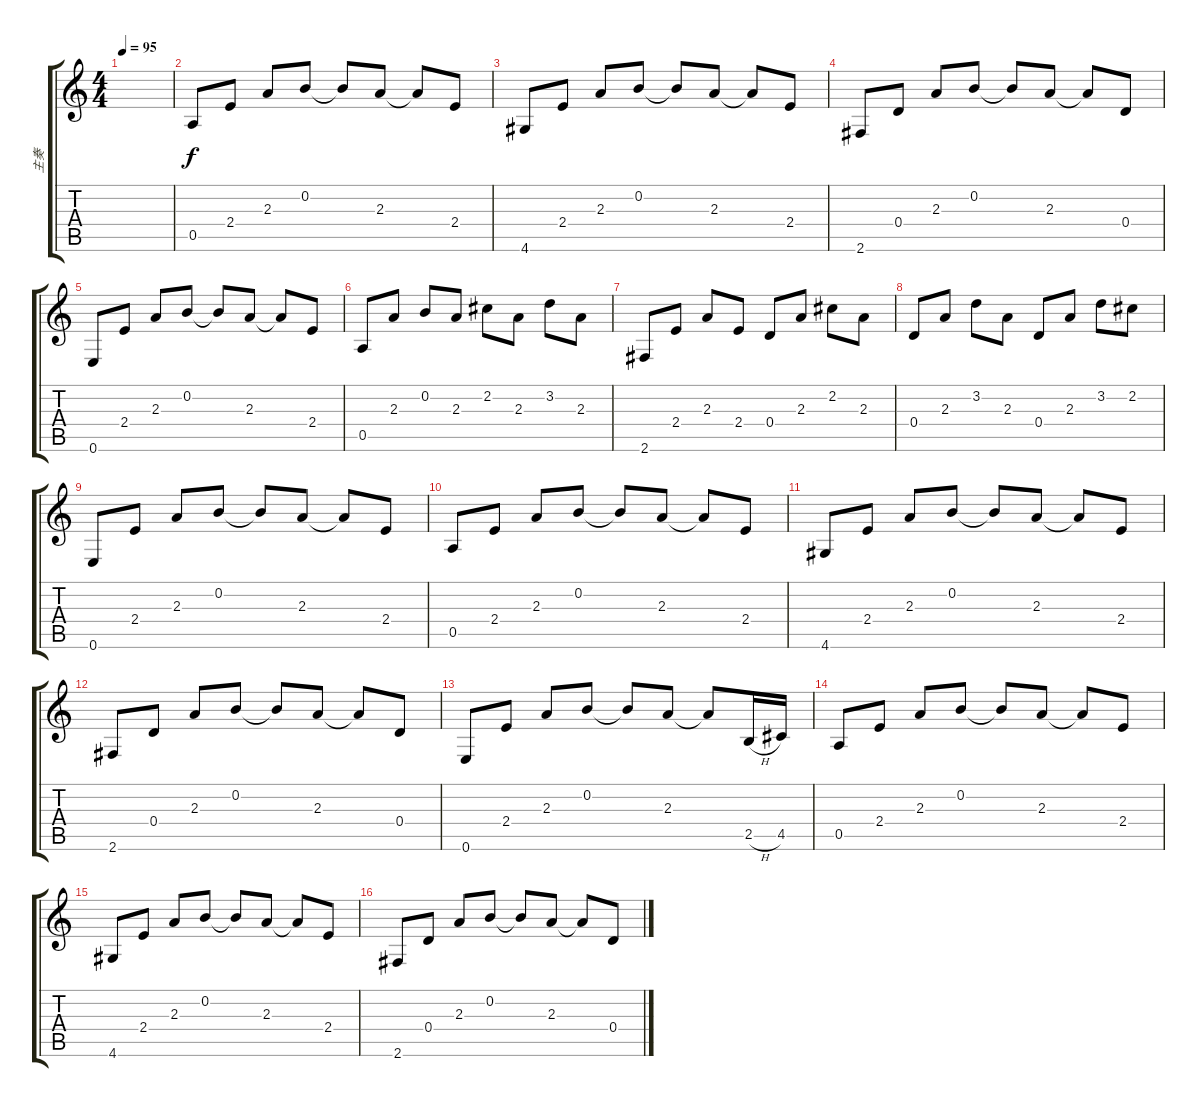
\track ("主奏" "主奏") {instrument acousticguitarsteel}
\staff {score tabs}
\tuning (E4 B3 G3 D3 A2 E2) {hide}
\ts (4 4)
\tempo 95
\clef g2
\ks c
|
0.5.8 2.4.8 2.3.8 0.2.8 0.2{t}.8 2.3.8 2.3{t}.8 2.4.8 |
4.6.8 2.4.8 2.3.8 0.2.8 0.2{t}.8 2.3.8 2.3{t}.8 2.4.8 |
2.6.8 0.4.8 2.3.8 0.2.8 0.2{t}.8 2.3.8 2.3{t}.8 0.4.8 |
0.6.8 2.4.8 2.3.8 0.2.8 0.2{t}.8 2.3.8 2.3{t}.8 2.4.8 |
0.5.8 2.3.8 0.2.8 2.3.8 2.2.8 2.3.8 3.2.8 2.3.8 |
2.6.8 2.4.8 2.3.8 2.4.8 0.4.8 2.3.8 2.2.8 2.3.8 |
0.4.8 2.3.8 3.2.8 2.3.8 0.4.8 2.3.8 3.2.8 2.2.8 |
0.6.8 2.4.8 2.3.8 0.2.8 0.2{t}.8 2.3.8 2.3{t}.8 2.4.8 |
0.5.8 2.4.8 2.3.8 0.2.8 0.2{t}.8 2.3.8 2.3{t}.8 2.4.8 |
4.6.8 2.4.8 2.3.8 0.2.8 0.2{t}.8 2.3.8 2.3{t}.8 2.4.8 |
2.6.8 0.4.8 2.3.8 0.2.8 0.2{t}.8 2.3.8 2.3{t}.8 0.4.8 |
0.6.8 2.4.8 2.3.8 0.2.8 0.2{t}.8 2.3.8 2.3{t}.8 2.5{h}.16 4.5.16 |
0.5.8 2.4.8 2.3.8 0.2.8 0.2{t}.8 2.3.8 2.3{t}.8 2.4.8 |
4.6.8 2.4.8 2.3.8 0.2.8 0.2{t}.8 2.3.8 2.3{t}.8 2.4.8 |
2.6.8 0.4.8 2.3.8 0.2.8 0.2{t}.8 2.3.8 2.3{t}.8 0.4.8
